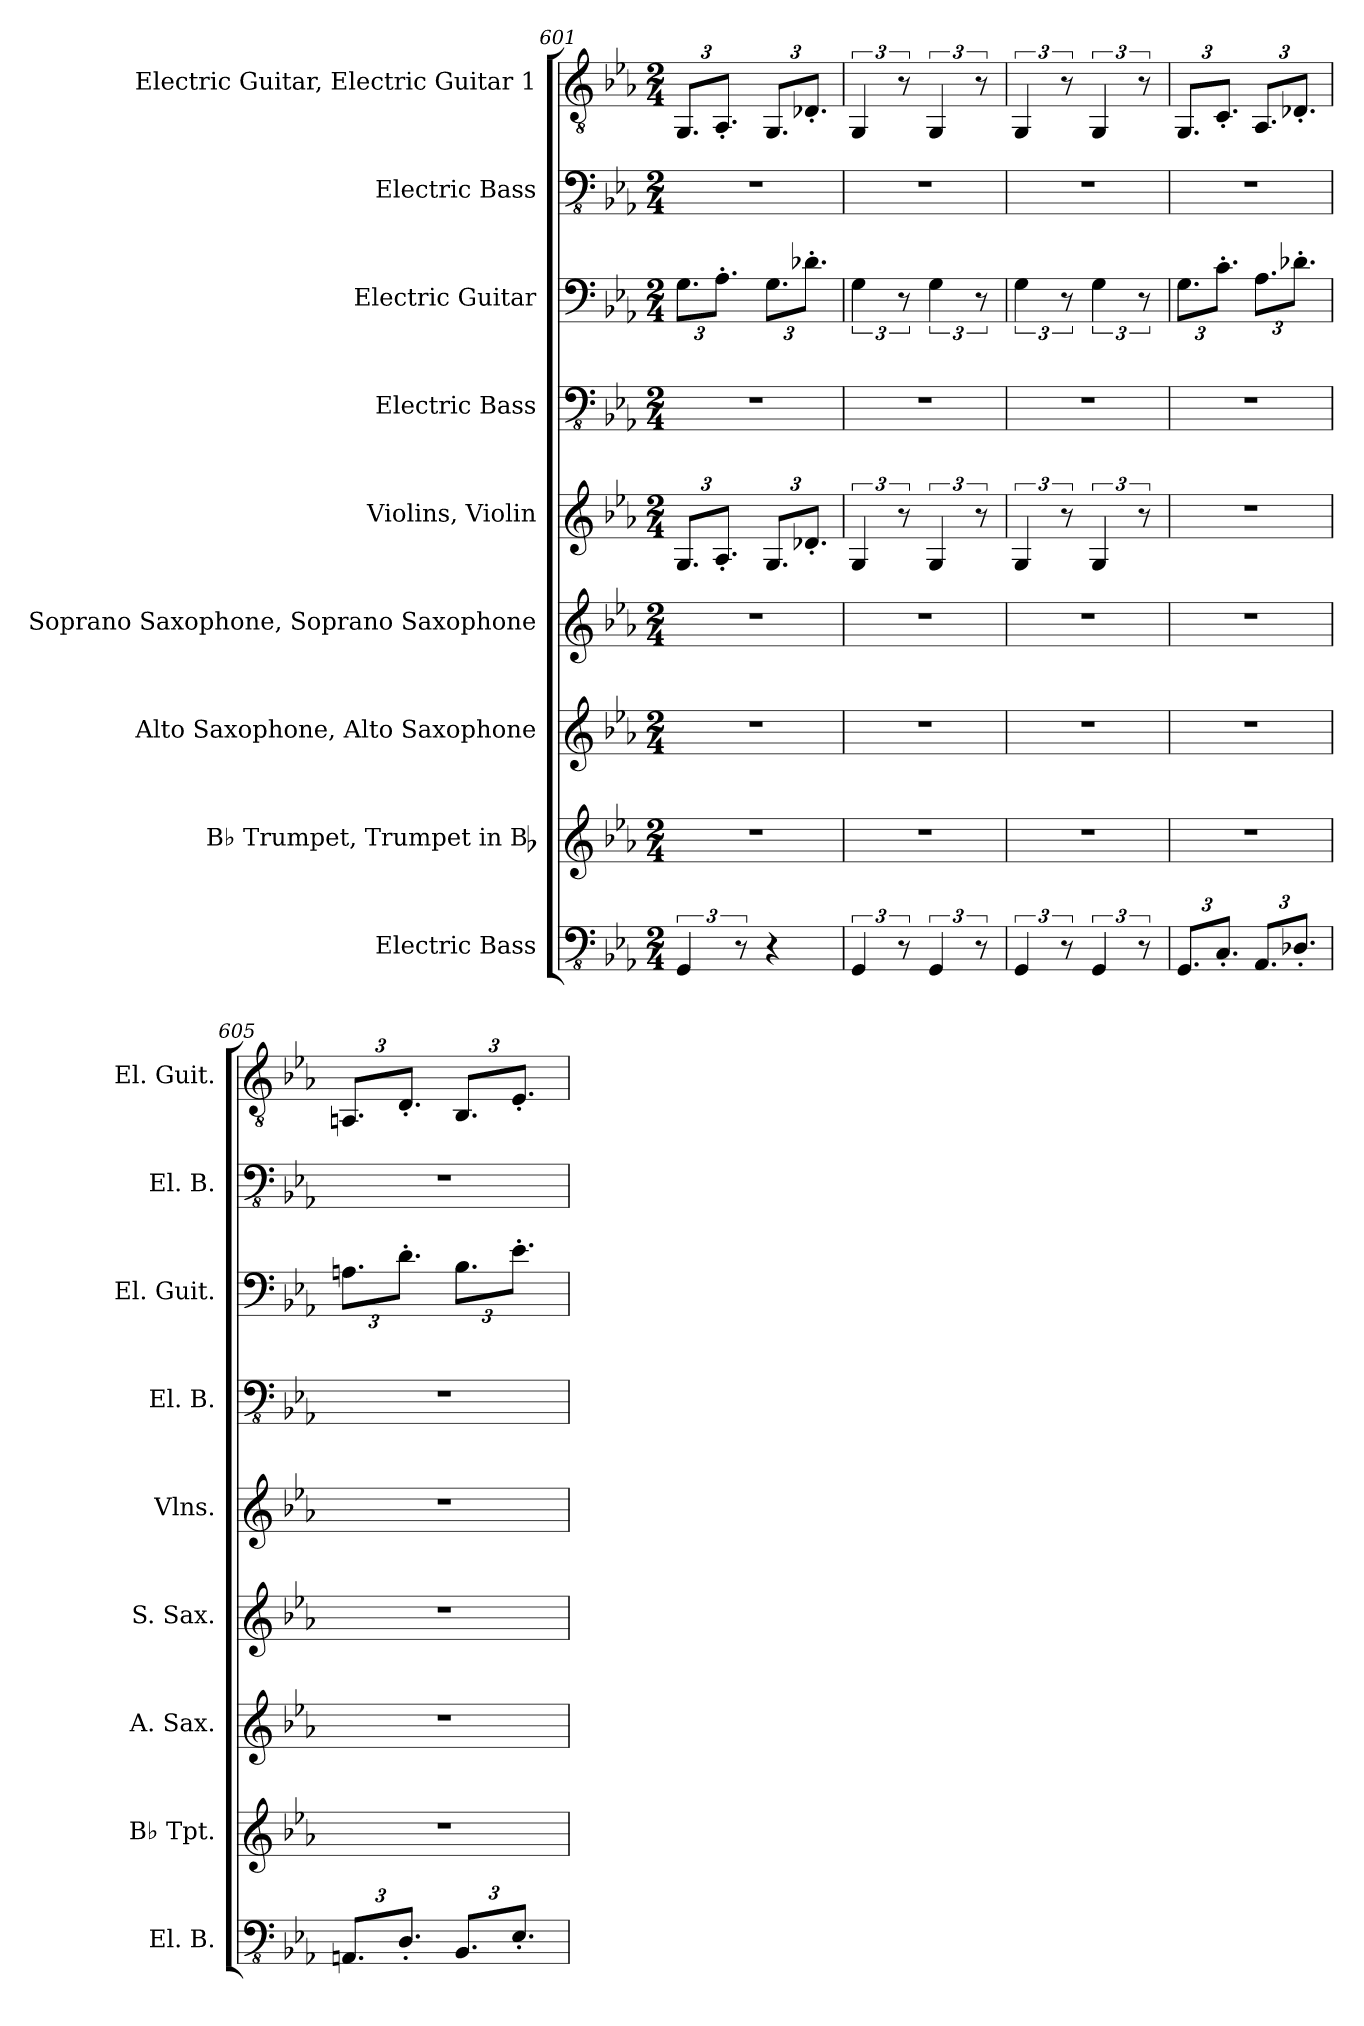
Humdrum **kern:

**kern	**kern	**kern	**kern	**kern	**kern	**kern	**kern	**kern
*part9	*part8	*part7	*part6	*part5	*part4	*part3	*part2	*part1
*staff9	*staff8	*staff7	*staff6	*staff5	*staff4	*staff3	*staff2	*staff1
*I"Electric Bass	*I"B♭ Trumpet, Trumpet in Bb	*I"Alto Saxophone, Alto Saxophone	*I"Soprano Saxophone, Soprano Saxophone	*I"Violins, Violin	*I"Electric Bass	*I"Electric Guitar	*I"Electric Bass	*I"Electric Guitar, Electric Guitar 1
*I'El. B.	*I'B♭ Tpt.	*I'A. Sax.	*I'S. Sax.	*I'Vlns.	*I'El. B.	*I'El. Guit.	*I'El. B.	*I'El. Guit.
*clefFv4	*clefG2	*clefG2	*clefG2	*clefG2	*clefFv4	*clefF4	*clefFv4	*clefGv2
*	*ITrd1c2	*ITrd5c9	*ITrd1c2	*	*	*	*	*
*k[b-e-a-]	*k[b-e-a-d-g-]	*k[b-e-a-d-g-c-]	*k[b-e-a-d-g-]	*k[b-e-a-]	*k[b-e-a-]	*k[b-e-a-]	*k[b-e-a-]	*k[b-e-a-]
*M2/4	*M2/4	*M2/4	*M2/4	*M2/4	*M2/4	*M2/4	*M2/4	*M2/4
*	*	*	*	*Xbrackettup	*	*Xbrackettup	*	*Xbrackettup
=601	=601	=601	=601	=601	=601	=601	=601	=601
6GGG/	2r	2r	2r	12.G/L	2r	12.G\L	2r	12.GG/L
.	.	.	.	12.A-'/J	.	12.A-'\J	.	12.AA-'/J
12r	.	.	.	.	.	.	.	.
4r	.	.	.	12.G/L	.	12.G\L	.	12.GG/L
.	.	.	.	12.d-X'/J	.	12.d-X'\J	.	12.D-X'/J
=602	=602	=602	=602	=602	=602	=602	=602	=602
*	*	*	*	*brackettup	*	*brackettup	*	*brackettup
6GGG/	2r	2r	2r	6G/	2r	6G\	2r	6GG/
12r	.	.	.	12r	.	12r	.	12r
6GGG/	.	.	.	6G/	.	6G\	.	6GG/
12r	.	.	.	12r	.	12r	.	12r
!!LO:PB:g=z
=603	=603	=603	=603	=603	=603	=603	=603	=603
6GGG/	2r	2r	2r	6G/	2r	6G\	2r	6GG/
12r	.	.	.	12r	.	12r	.	12r
6GGG/	.	.	.	6G/	.	6G\	.	6GG/
12r	.	.	.	12r	.	12r	.	12r
=604	=604	=604	=604	=604	=604	=604	=604	=604
*Xbrackettup	*	*	*	*	*	*Xbrackettup	*	*Xbrackettup
12.GGG/L	2r	2r	2r	2r	2r	12.G\L	2r	12.GG/L
12.CC'/J	.	.	.	.	.	12.c'\J	.	12.C'/J
12.AAA-/L	.	.	.	.	.	12.A-\L	.	12.AA-/L
12.DD-X'/J	.	.	.	.	.	12.d-X'\J	.	12.D-X'/J
=605	=605	=605	=605	=605	=605	=605	=605	=605
12.AAAn/L	2r	2r	2r	2r	2r	12.An\L	2r	12.AAn/L
12.DD'/J	.	.	.	.	.	12.d'\J	.	12.D'/J
12.BBB-/L	.	.	.	.	.	12.B-\L	.	12.BB-/L
12.EE-'/J	.	.	.	.	.	12.e-'\J	.	12.E-'/J
=	=	=	=	=	=	=	=	=
*-	*-	*-	*-	*-	*-	*-	*-	*-
